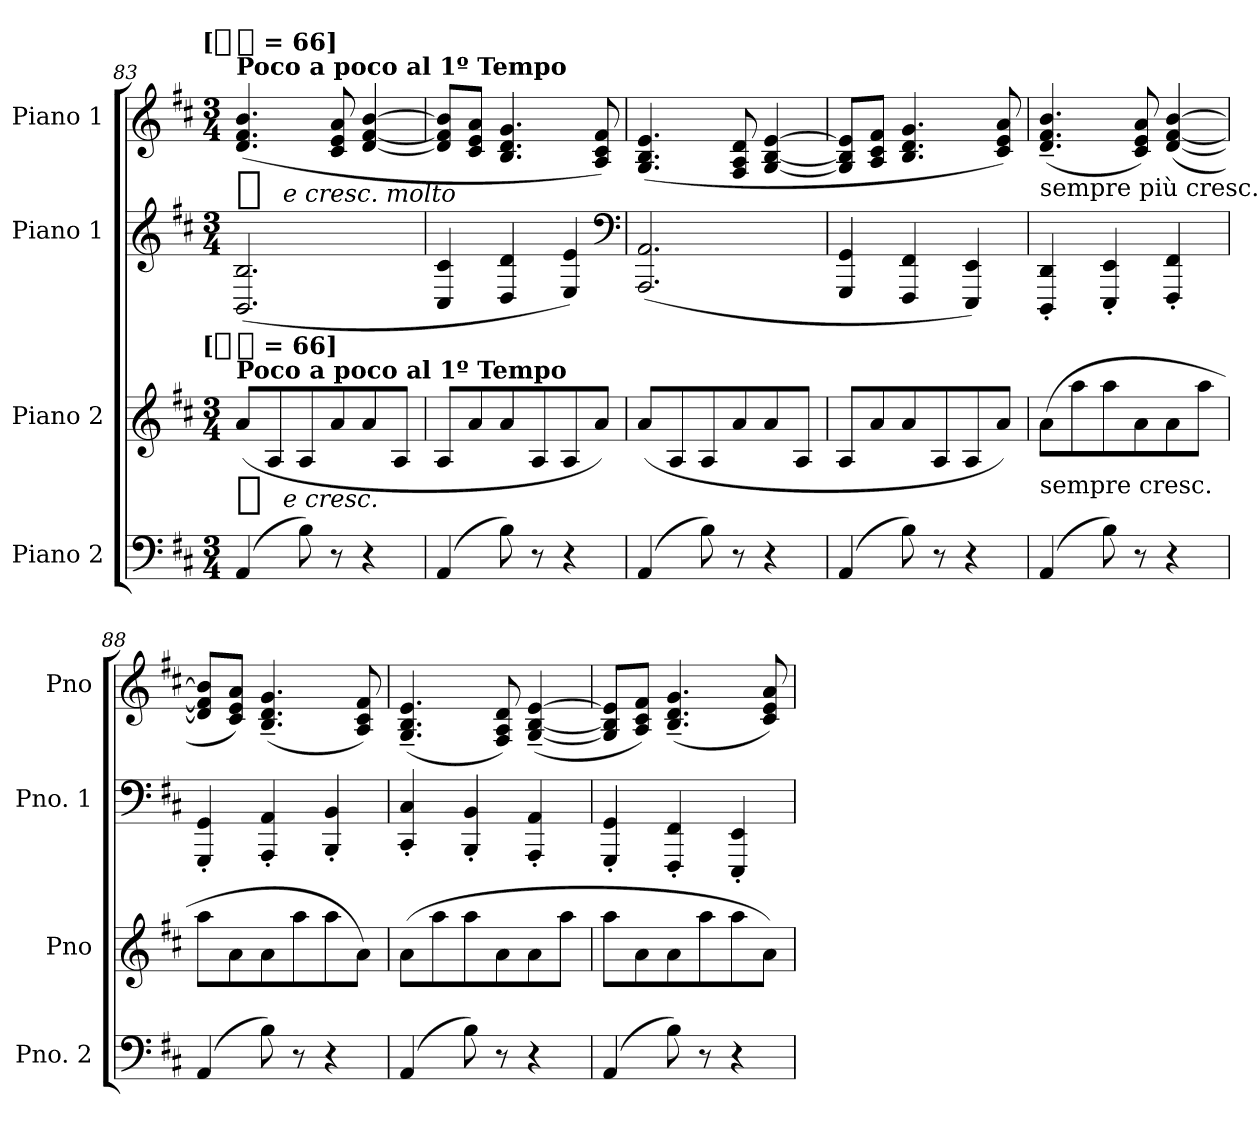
**kern	**kern	**dynam	**kern	**kern	**dynam
*part4	*part3	*part3	*part2	*part1	*part1
*staff4	*staff3	*staff3	*staff2	*staff1	*staff1
*I"Piano 2	*I"Piano 2	*	*I"Piano 1	*I"Piano 1	*
*I'Pno. 2	*I'Pno	*	*I'Pno. 1	*I'Pno	*
*clefF4	*clefG2	*	*clefG2	*clefG2	*
*k[f#c#]	*k[f#c#]	*	*k[f#c#]	*k[f#c#]	*
*D:	*D:	*	*D:	*D:	*
!!LO:TX:omd:t=[[half-dot] = 66]
*M3/4	*M3/4	*	*M3/4	*M3/4	*
*MM198	*MM198	*	*MM198	*MM198	*
=83	=83	=83	=83	=83	=83
!	!	!	!	!LO:TX:a:B:t=Poco a poco al 1º Tempo	!
!	!LO:TX:a:B:t=Poco a poco al 1º Tempo	!	!	!	!
!	!LO:TX:t=[[half-dot] = 66]	!	!	!	!
!	!	!LO:DY:t=%s  e cresc.	!	!	!LO:DY:t=%s  e cresc. molto
(>4AA	(8aL	p	(2.BB 2.B	(4.d 4.f# 4.b	p
.	8A	.	.	.	.
8B)	8A	.	.	.	.
8r	8a	.	.	8c# 8e 8a	.
4r	8a	.	.	[4d [4f# [4b	.
.	8AJ	.	.	.	.
=84	=84	=84	=84	=84	=84
(>4AA	8AL	.	4C# 4c#	8d] 8f#] 8b]L	.
.	8a	.	.	8c# 8e 8aJ	.
8B)	8a	.	4D 4d	4.B 4.d 4.g	.
8r	8A	.	.	.	.
4r	8A	.	4E 4e)	.	.
.	8aJ)	.	.	8A 8c# 8f#)	.
*	*	*	*clefF4	*	*
=85	=85	=85	=85	=85	=85
(>4AA	(8aL	.	(2.AAA 2.AA	(4.G 4.B 4.e	.
.	8A	.	.	.	.
8B)	8A	.	.	.	.
8r	8a	.	.	8F# 8A 8d	.
4r	8a	.	.	[4G [4B [4e	.
.	8AJ	.	.	.	.
=86	=86	=86	=86	=86	=86
(>4AA	8AL	.	4GGG 4GG	8G] 8B] 8e]L	.
.	8a	.	.	8A 8c# 8f#J	.
8B)	8a	.	4FFF# 4FF#	4.B 4.d 4.g	.
8r	8A	.	.	.	.
4r	8A	.	4EEE 4EE)	.	.
.	8aJ)	.	.	8c# 8e 8a)	.
=87	=87	=87	=87	=87	=87
!	!	!	!	!LO:TX:c:t=sempre più cresc.	!
!	!LO:TX:c:t=sempre cresc.	!	!	!	!
(>4AA	(8aL	.	4DDD' 4DD'	(>4.d~ 4.f#~ 4.b~	.
.	8aa	.	.	.	.
8B)	8aa	.	4EEE' 4EE'	.	.
8r	8a	.	.	8c# 8e 8a)	.
4r	8a	.	4FFF#' 4FF#'	([4d [4f# [4b	.
.	8aaJ	.	.	.	.
=88	=88	=88	=88	=88	=88
(>4AA	8aaL	.	4GGG' 4GG'	8d] 8f#] 8b]L	.
.	8a	.	.	8c# 8e 8aJ)	.
8B)	8a	.	4AAA' 4AA'	(4.B~ 4.d~ 4.g~	.
8r	8aa	.	.	.	.
4r	8aa	.	4BBB' 4BB'	.	.
.	8aJ)	.	.	8A 8c# 8f#)	.
=89	=89	=89	=89	=89	=89
(>4AA	(8aL	.	4CC#' 4C#'	(4.G~ 4.B~ 4.e~	.
.	8aa	.	.	.	.
8B)	8aa	.	4BBB' 4BB'	.	.
8r	8a	.	.	8F# 8A 8d)	.
4r	8a	.	4AAA' 4AA'	([4G~ [4B~ [4e~	.
.	8aaJ	.	.	.	.
=90	=90	=90	=90	=90	=90
(>4AA	8aaL	.	4GGG' 4GG'	8G] 8B] 8e]L	.
.	8a	.	.	8A 8c# 8f#J)	.
8B)	8a	.	4FFF#' 4FF#'	(>4.B~ 4.d~ 4.g~	.
8r	8aa	.	.	.	.
4r	8aa	.	4EEE' 4EE'	.	.
.	8aJ)	.	.	8c# 8e 8a)	.
=	=	=	=	=	=
*-	*-	*-	*-	*-	*-
